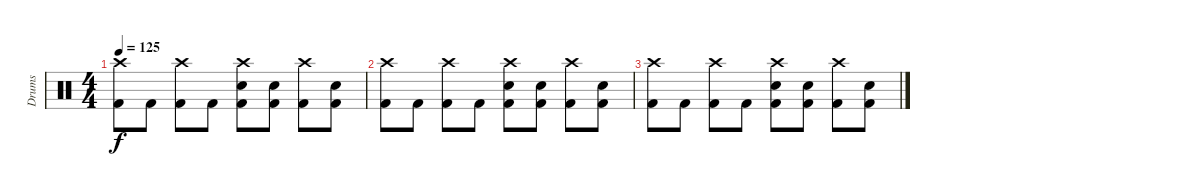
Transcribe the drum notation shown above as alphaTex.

\track ("Drums" "Drums") {instrument percussion}
\staff {score}
\articulation defaults
\ts (4 4)
\tempo 125
\clef neutral
\ks c
("Crash high (hit)" "Kick (hit) 2").8{dy f} "Kick (hit) 2".8 ("Crash high (hit)" "Kick (hit) 2").8 "Kick (hit) 2".8 ("Crash high (hit)" "Electric Snare (hit)" "Kick (hit) 2").8 ("Electric Snare (hit)" "Kick (hit) 2").8 ("Crash high (hit)" "Kick (hit) 2").8 ("Electric Snare (hit)" "Kick (hit) 2").8 |
("Crash high (hit)" "Kick (hit) 2").8 "Kick (hit) 2".8 ("Crash high (hit)" "Kick (hit) 2").8 "Kick (hit) 2".8 ("Crash high (hit)" "Electric Snare (hit)" "Kick (hit) 2").8 ("Electric Snare (hit)" "Kick (hit) 2").8 ("Crash high (hit)" "Kick (hit) 2").8 ("Electric Snare (hit)" "Kick (hit) 2").8 |
("Crash high (hit)" "Kick (hit) 2").8 "Kick (hit) 2".8 ("Crash high (hit)" "Kick (hit) 2").8 "Kick (hit) 2".8 ("Crash high (hit)" "Electric Snare (hit)" "Kick (hit) 2").8 ("Electric Snare (hit)" "Kick (hit) 2").8 ("Crash high (hit)" "Kick (hit) 2").8 ("Electric Snare (hit)" "Kick (hit) 2").8
